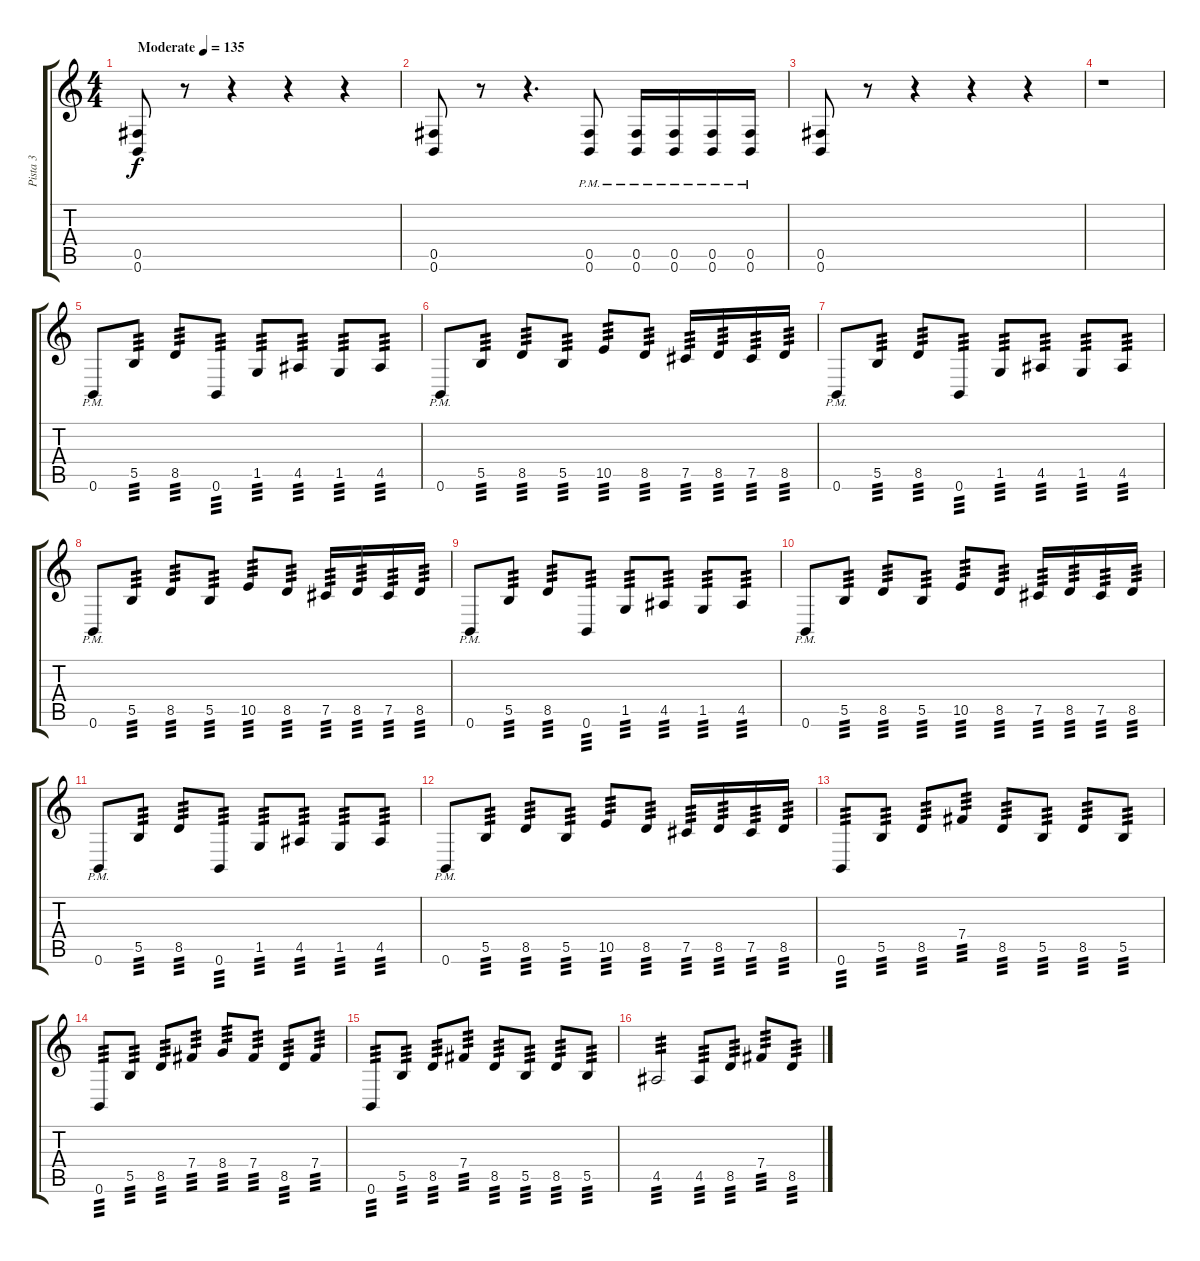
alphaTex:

\track ("Pista 3" "Pista 3") {instrument distortionguitar}
\staff {score tabs}
\tuning (Db4 Ab3 E3 B2 Gb2 B1) {hide}
\ts (4 4)
\tempo (135 "Moderate")
\clef g2
\ks c
(0.5 0.6).8{dy f instrument distortionguitar} r.8 r.4 r.4 r.4 |
(0.5 0.6).8 r.8 r.4{d} (0.5{pm} 0.6{pm}).8 (0.5{pm} 0.6{pm}).16 (0.5{pm} 0.6{pm}).16 (0.5{pm} 0.6{pm}).16 (0.5{pm} 0.6{pm}).16 |
(0.5 0.6).8 r.8 r.4 r.4 r.4 |
r.1 |
0.6{pm}.8 5.5.8{tp 3} 8.5.8{tp 3} 0.6.8{tp 3} 1.5.8{tp 3} 4.5.8{tp 3} 1.5.8{tp 3} 4.5.8{tp 3} |
0.6{pm}.8 5.5.8{tp 3} 8.5.8{tp 3} 5.5.8{tp 3} 10.5.8{tp 3} 8.5.8{tp 3} 7.5.16{tp 3} 8.5.16{tp 3} 7.5.16{tp 3} 8.5.16{tp 3} |
0.6{pm}.8 5.5.8{tp 3} 8.5.8{tp 3} 0.6.8{tp 3} 1.5.8{tp 3} 4.5.8{tp 3} 1.5.8{tp 3} 4.5.8{tp 3} |
0.6{pm}.8 5.5.8{tp 3} 8.5.8{tp 3} 5.5.8{tp 3} 10.5.8{tp 3} 8.5.8{tp 3} 7.5.16{tp 3} 8.5.16{tp 3} 7.5.16{tp 3} 8.5.16{tp 3} |
0.6{pm}.8 5.5.8{tp 3} 8.5.8{tp 3} 0.6.8{tp 3} 1.5.8{tp 3} 4.5.8{tp 3} 1.5.8{tp 3} 4.5.8{tp 3} |
0.6{pm}.8 5.5.8{tp 3} 8.5.8{tp 3} 5.5.8{tp 3} 10.5.8{tp 3} 8.5.8{tp 3} 7.5.16{tp 3} 8.5.16{tp 3} 7.5.16{tp 3} 8.5.16{tp 3} |
0.6{pm}.8 5.5.8{tp 3} 8.5.8{tp 3} 0.6.8{tp 3} 1.5.8{tp 3} 4.5.8{tp 3} 1.5.8{tp 3} 4.5.8{tp 3} |
0.6{pm}.8 5.5.8{tp 3} 8.5.8{tp 3} 5.5.8{tp 3} 10.5.8{tp 3} 8.5.8{tp 3} 7.5.16{tp 3} 8.5.16{tp 3} 7.5.16{tp 3} 8.5.16{tp 3} |
0.6.8{tp 3} 5.5.8{tp 3} 8.5.8{tp 3} 7.4.8{tp 3} 8.5.8{tp 3} 5.5.8{tp 3} 8.5.8{tp 3} 5.5.8{tp 3} |
0.6.8{tp 3} 5.5.8{tp 3} 8.5.8{tp 3} 7.4.8{tp 3} 8.4.8{tp 3} 7.4.8{tp 3} 8.5.8{tp 3} 7.4.8{tp 3} |
0.6.8{tp 3} 5.5.8{tp 3} 8.5.8{tp 3} 7.4.8{tp 3} 8.5.8{tp 3} 5.5.8{tp 3} 8.5.8{tp 3} 5.5.8{tp 3} |
4.5.2{tp 3} 4.5.8{tp 3} 8.5.8{tp 3} 7.4.8{tp 3} 8.5.8{tp 3}
